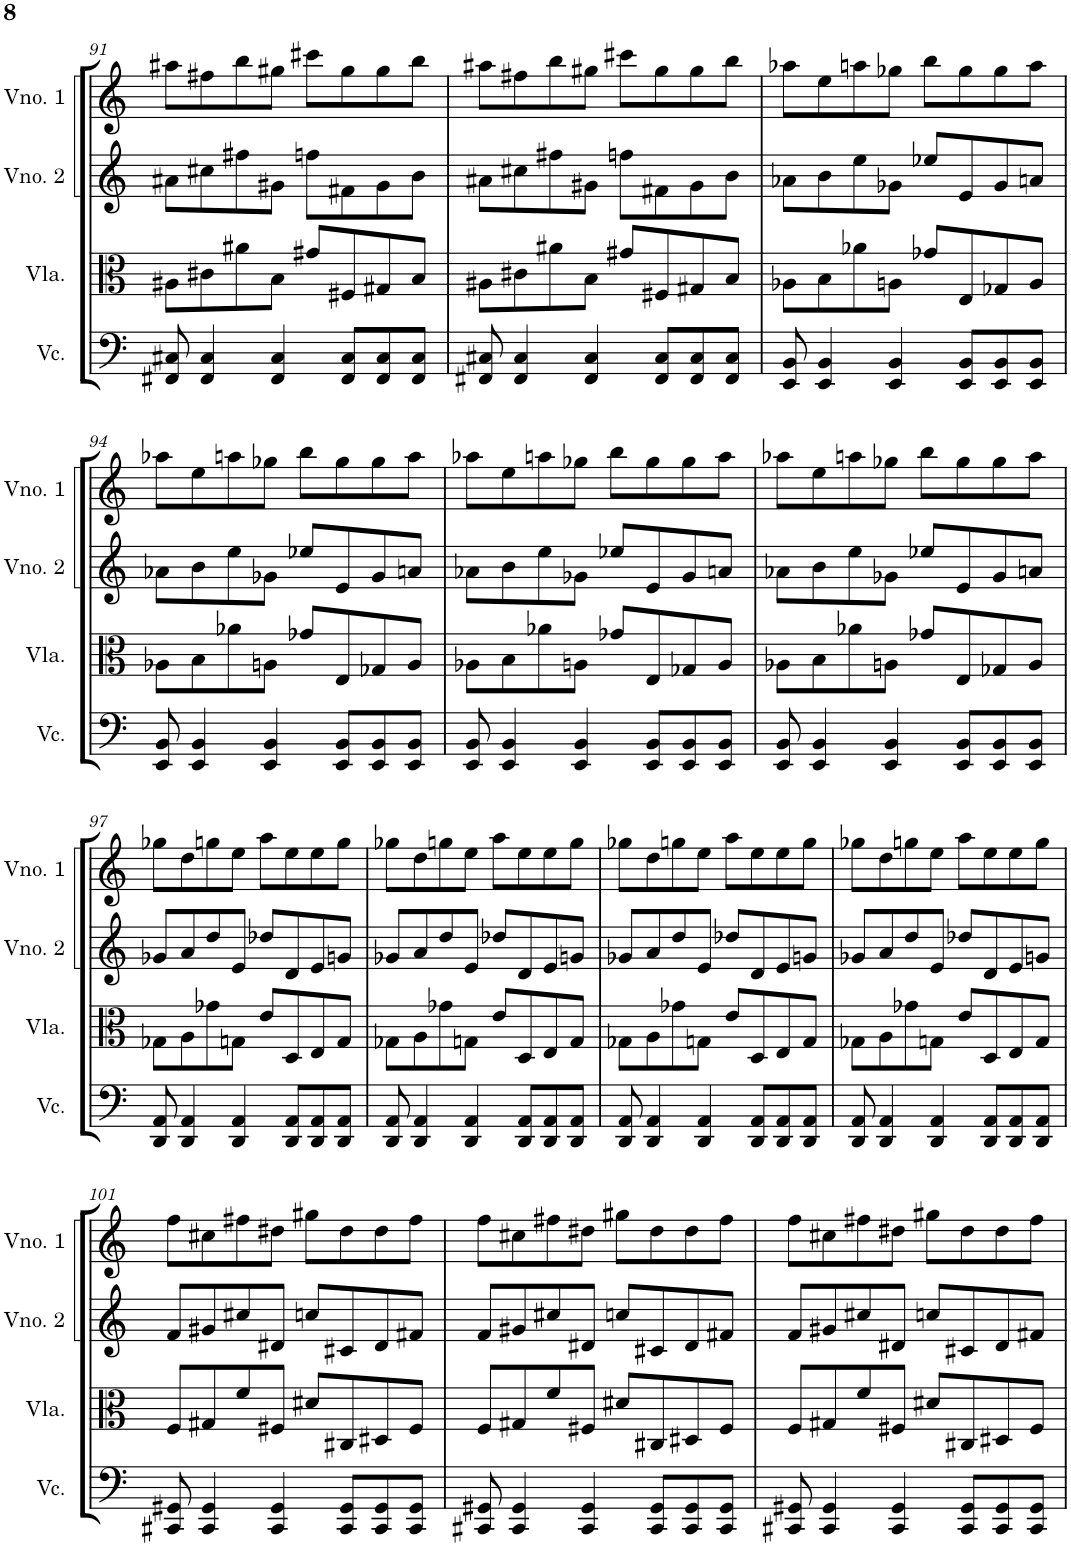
**kern	**kern	**kern	**kern
*part4	*part3	*part2	*part1
*staff4	*staff3	*staff2	*staff1
*I"Violoncelo	*I"Viola	*I"Violino 2	*I"Violino 1
*I'Vc.	*I'Vla.	*I'Vno. 2	*I'Vno. 1
!!LO:PB:g=z
*clefF4	*clefC3	*clefG2	*clefG2
*k[]	*k[]	*k[]	*k[]
*M4/4	*M4/4	*M4/4	*M4/4
=91	=91	=91	=91
8FF#X/ 8C#X/	8A#X\L	8a#X\L	8aa#X\L
4FF#/ 4C#/	8c#X\	8cc#X\	8ff#X\
.	8a#X\	8ff#X\	8bb\
4FF#/ 4C#/	8B\J	8g#X\J	8gg#X\J
.	8g#X/L	8ffn\L	8ccc#X\L
8FF#/ 8C#/L	8F#X/	8f#X\	8gg#\
8FF#/ 8C#/	8G#X/	8g#\	8gg#\
8FF#/ 8C#/J	8B/J	8b\J	8bb\J
=92	=92	=92	=92
8FF#X/ 8C#X/	8A#X\L	8a#X\L	8aa#X\L
4FF#/ 4C#/	8c#X\	8cc#X\	8ff#X\
.	8a#X\	8ff#X\	8bb\
4FF#/ 4C#/	8B\J	8g#X\J	8gg#X\J
.	8g#X/L	8ffn\L	8ccc#X\L
8FF#/ 8C#/L	8F#X/	8f#X\	8gg#\
8FF#/ 8C#/	8G#X/	8g#\	8gg#\
8FF#/ 8C#/J	8B/J	8b\J	8bb\J
=93	=93	=93	=93
8EE/ 8BB/	8A-X\L	8a-X\L	8aa-X\L
4EE/ 4BB/	8B\	8b\	8ee\
.	8a-X\	8ee\	8aan\
4EE/ 4BB/	8An\J	8g-X\J	8gg-X\J
.	8g-X/L	8ee-X/L	8bb\L
8EE/ 8BB/L	8E/	8e/	8gg-\
8EE/ 8BB/	8G-X/	8g-/	8gg-\
8EE/ 8BB/J	8A/J	8an/J	8aa\J
!!LO:LB:g=z
=94	=94	=94	=94
8EE/ 8BB/	8A-X\L	8a-X\L	8aa-X\L
4EE/ 4BB/	8B\	8b\	8ee\
.	8a-X\	8ee\	8aan\
4EE/ 4BB/	8An\J	8g-X\J	8gg-X\J
.	8g-X/L	8ee-X/L	8bb\L
8EE/ 8BB/L	8E/	8e/	8gg-\
8EE/ 8BB/	8G-X/	8g-/	8gg-\
8EE/ 8BB/J	8A/J	8an/J	8aa\J
=95	=95	=95	=95
8EE/ 8BB/	8A-X\L	8a-X\L	8aa-X\L
4EE/ 4BB/	8B\	8b\	8ee\
.	8a-X\	8ee\	8aan\
4EE/ 4BB/	8An\J	8g-X\J	8gg-X\J
.	8g-X/L	8ee-X/L	8bb\L
8EE/ 8BB/L	8E/	8e/	8gg-\
8EE/ 8BB/	8G-X/	8g-/	8gg-\
8EE/ 8BB/J	8A/J	8an/J	8aa\J
=96	=96	=96	=96
8EE/ 8BB/	8A-X\L	8a-X\L	8aa-X\L
4EE/ 4BB/	8B\	8b\	8ee\
.	8a-X\	8ee\	8aan\
4EE/ 4BB/	8An\J	8g-X\J	8gg-X\J
.	8g-X/L	8ee-X/L	8bb\L
8EE/ 8BB/L	8E/	8e/	8gg-\
8EE/ 8BB/	8G-X/	8g-/	8gg-\
8EE/ 8BB/J	8A/J	8an/J	8aa\J
!!LO:LB:g=z
=97	=97	=97	=97
8DD/ 8AA/	8G-X\L	8g-X/L	8gg-X\L
4DD/ 4AA/	8A\	8a/	8dd\
.	8g-X\	8dd/	8ggn\
4DD/ 4AA/	8Gn\J	8e/J	8ee\J
.	8e/L	8dd-X/L	8aa\L
8DD/ 8AA/L	8D/	8d/	8ee\
8DD/ 8AA/	8E/	8e/	8ee\
8DD/ 8AA/J	8G/J	8gn/J	8gg\J
=98	=98	=98	=98
8DD/ 8AA/	8G-X\L	8g-X/L	8gg-X\L
4DD/ 4AA/	8A\	8a/	8dd\
.	8g-X\	8dd/	8ggn\
4DD/ 4AA/	8Gn\J	8e/J	8ee\J
.	8e/L	8dd-X/L	8aa\L
8DD/ 8AA/L	8D/	8d/	8ee\
8DD/ 8AA/	8E/	8e/	8ee\
8DD/ 8AA/J	8G/J	8gn/J	8gg\J
=99	=99	=99	=99
8DD/ 8AA/	8G-X\L	8g-X/L	8gg-X\L
4DD/ 4AA/	8A\	8a/	8dd\
.	8g-X\	8dd/	8ggn\
4DD/ 4AA/	8Gn\J	8e/J	8ee\J
.	8e/L	8dd-X/L	8aa\L
8DD/ 8AA/L	8D/	8d/	8ee\
8DD/ 8AA/	8E/	8e/	8ee\
8DD/ 8AA/J	8G/J	8gn/J	8gg\J
=100	=100	=100	=100
8DD/ 8AA/	8G-X\L	8g-X/L	8gg-X\L
4DD/ 4AA/	8A\	8a/	8dd\
.	8g-X\	8dd/	8ggn\
4DD/ 4AA/	8Gn\J	8e/J	8ee\J
.	8e/L	8dd-X/L	8aa\L
8DD/ 8AA/L	8D/	8d/	8ee\
8DD/ 8AA/	8E/	8e/	8ee\
8DD/ 8AA/J	8G/J	8gn/J	8gg\J
!!LO:LB:g=z
=101	=101	=101	=101
8CC#X/ 8GG#X/	8F/L	8f/L	8ff\L
4CC#/ 4GG#/	8G#X/	8g#X/	8cc#X\
.	8f/	8cc#X/	8ff#X\
4CC#/ 4GG#/	8F#X/J	8d#X/J	8dd#X\J
.	8d#X/L	8ccn/L	8gg#X\L
8CC#/ 8GG#/L	8C#X/	8c#X/	8dd#\
8CC#/ 8GG#/	8D#X/	8d#/	8dd#\
8CC#/ 8GG#/J	8F#/J	8f#X/J	8ff#\J
=102	=102	=102	=102
8CC#X/ 8GG#X/	8F/L	8f/L	8ff\L
4CC#/ 4GG#/	8G#X/	8g#X/	8cc#X\
.	8f/	8cc#X/	8ff#X\
4CC#/ 4GG#/	8F#X/J	8d#X/J	8dd#X\J
.	8d#X/L	8ccn/L	8gg#X\L
8CC#/ 8GG#/L	8C#X/	8c#X/	8dd#\
8CC#/ 8GG#/	8D#X/	8d#/	8dd#\
8CC#/ 8GG#/J	8F#/J	8f#X/J	8ff#\J
=103	=103	=103	=103
8CC#X/ 8GG#X/	8F/L	8f/L	8ff\L
4CC#/ 4GG#/	8G#X/	8g#X/	8cc#X\
.	8f/	8cc#X/	8ff#X\
4CC#/ 4GG#/	8F#X/J	8d#X/J	8dd#X\J
.	8d#X/L	8ccn/L	8gg#X\L
8CC#/ 8GG#/L	8C#X/	8c#X/	8dd#\
8CC#/ 8GG#/	8D#X/	8d#/	8dd#\
8CC#/ 8GG#/J	8F#/J	8f#X/J	8ff#\J
=	=	=	=
*-	*-	*-	*-
